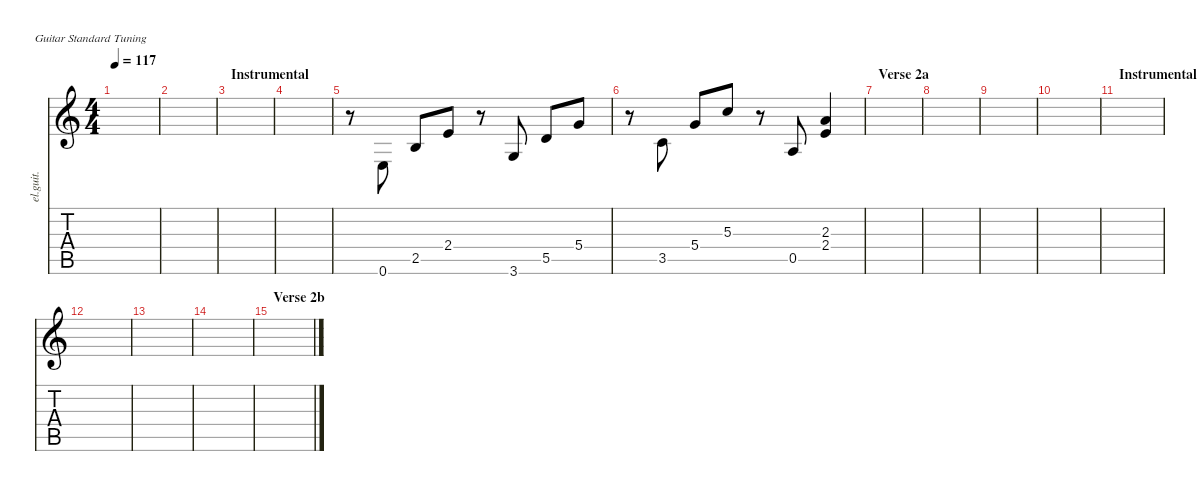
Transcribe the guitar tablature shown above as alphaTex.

\defaultSystemsLayout 4
\hideDynamics
\bracketExtendMode nobrackets
\otherSystemsTrackNameOrientation horizontal
\track ("Gtr Clean" "el.guit.") {instrument electricguitarclean}
\staff {score tabs}
\tuning (E4 B3 G3 D3 A2 E2)
\ts (4 4)
\tempo 117
\clef g2
\ks c
|
|
\section ("" "Instrumental")
|
|
r.8{beam Down} 0.6.8{beam Up} 2.5.8{beam Up} 2.4.8{beam Up} r.8{beam Up} 3.6.8{beam Up} 5.5.8{beam Up} 5.4.8{beam Up} |
r.8{beam Down} 3.5.8{beam Up} 5.4.8{beam Up} 5.3.8{beam Up} r.8{beam Up} 0.5.8{beam Up} (2.4 2.3).4{beam Up} |
\section ("" "Verse 2a")
|
|
|
|
\section ("" "Instrumental")
|
|
|
|
\section ("" "Verse 2b")
